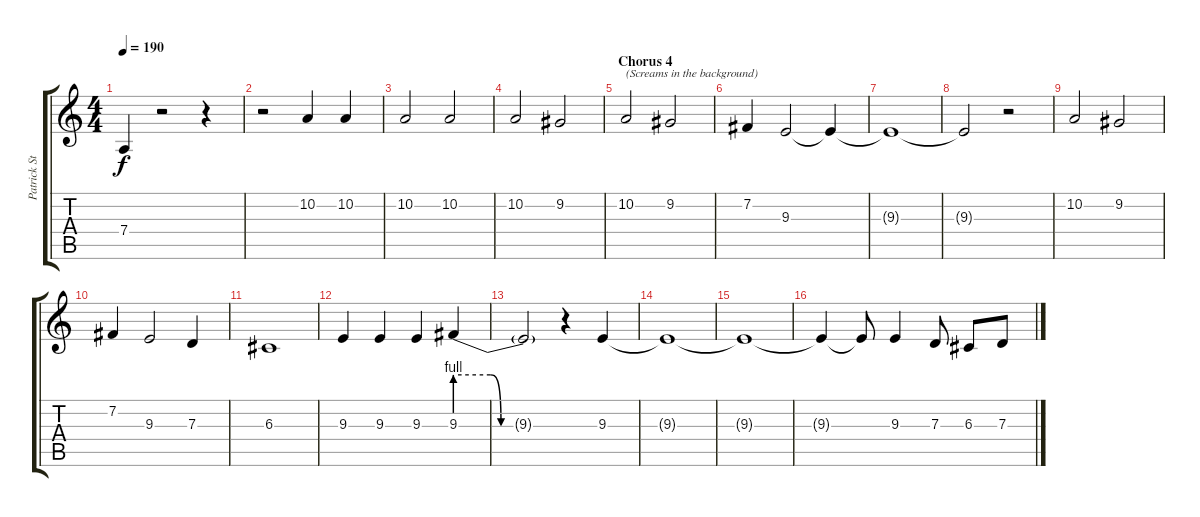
\track ("Patrick Stump (Lead Vocal and Harmonies)" "Patrick St") {instrument clarinet}
\staff {score tabs}
\tuning (E4 B3 G3 D3 A2 E2) {hide}
\ts (4 4)
\tempo 190
\clef g2
\ks c
7.4.4{dy f} r.2 r.4 |
r.2 10.2.4 10.2.4 |
10.2.2 10.2.2 |
10.2.2 9.2.2 |
\section ("" "Chorus 4")
10.2.2{txt "(Screams in the background)"} 9.2.2 |
7.2.4 9.3.2 9.3{t}.4 |
9.3{t}.1 |
9.3{t}.2 r.2 |
10.2.2 9.2.2 |
7.2.4 9.3.2 7.3.4 |
6.3.1 |
9.3.4 9.3.4 9.3.4 9.3{be (custom 0 4 20 4 26 0 36 0 40 0 60 0)}.4 |
9.3{t}.2 r.4 9.3.4 |
9.3{t}.1 |
9.3{t}.1 |
9.3{t}.4 9.3{t}.8 9.3.4 7.3.8 6.3.8 7.3.8
